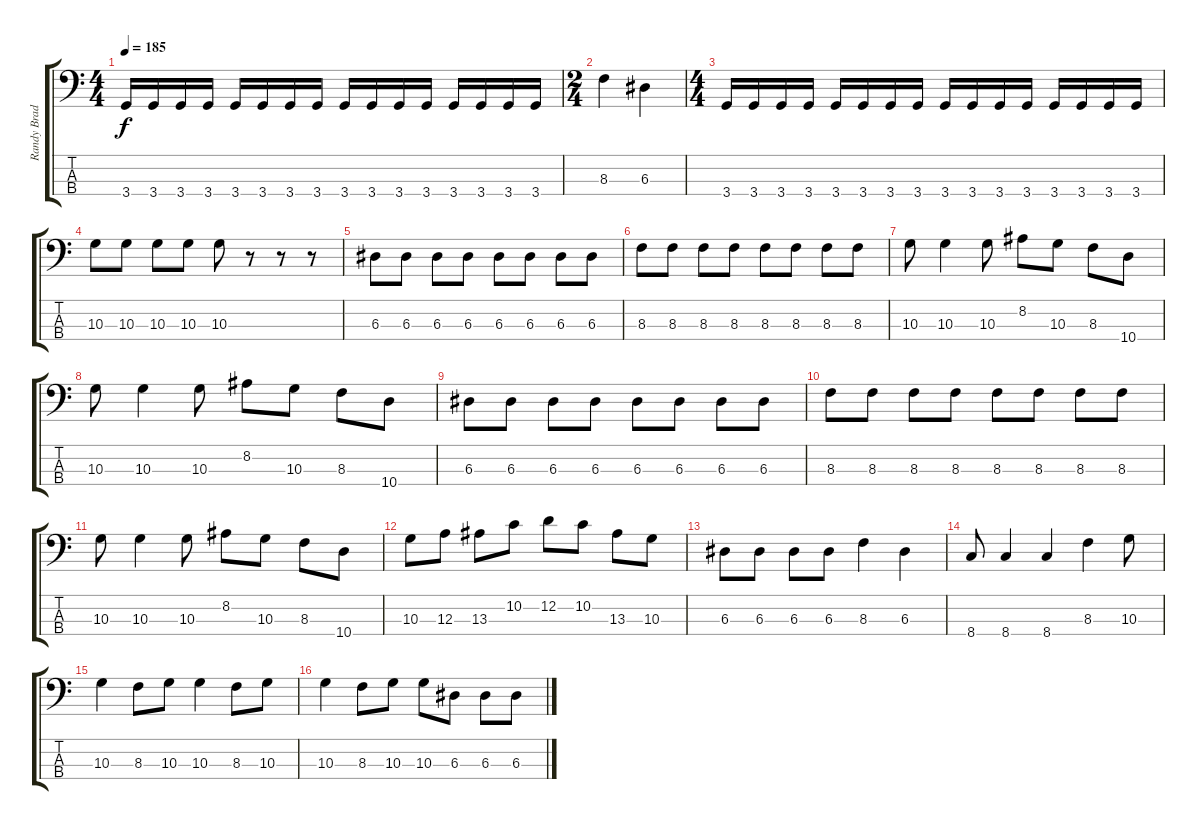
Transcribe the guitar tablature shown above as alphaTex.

\track ("Randy Bradbury" "Randy Brad") {instrument electricbasspick}
\staff {score tabs}
\tuning (G2 D2 A1 E1) {hide}
\ts (4 4)
\tempo 185
\clef f4
\ks c
3.4.16{dy f} 3.4.16 3.4.16 3.4.16 3.4.16 3.4.16 3.4.16 3.4.16 3.4.16 3.4.16 3.4.16 3.4.16 3.4.16 3.4.16 3.4.16 3.4.16 |
\ts (2 4)
8.3.4 6.3.4 |
\ts (4 4)
3.4.16 3.4.16 3.4.16 3.4.16 3.4.16 3.4.16 3.4.16 3.4.16 3.4.16 3.4.16 3.4.16 3.4.16 3.4.16 3.4.16 3.4.16 3.4.16 |
10.3.8 10.3.8 10.3.8 10.3.8 10.3.8 r.8 r.8 r.8 |
6.3.8 6.3.8 6.3.8 6.3.8 6.3.8 6.3.8 6.3.8 6.3.8 |
8.3.8 8.3.8 8.3.8 8.3.8 8.3.8 8.3.8 8.3.8 8.3.8 |
10.3.8 10.3.4 10.3.8 8.2.8 10.3.8 8.3.8 10.4.8 |
10.3.8 10.3.4 10.3.8 8.2.8 10.3.8 8.3.8 10.4.8 |
6.3.8 6.3.8 6.3.8 6.3.8 6.3.8 6.3.8 6.3.8 6.3.8 |
8.3.8 8.3.8 8.3.8 8.3.8 8.3.8 8.3.8 8.3.8 8.3.8 |
10.3.8 10.3.4 10.3.8 8.2.8 10.3.8 8.3.8 10.4.8 |
10.3.8 12.3.8 13.3.8 10.2.8 12.2.8 10.2.8 13.3.8 10.3.8 |
6.3.8 6.3.8 6.3.8 6.3.8 8.3.4 6.3.4 |
8.4.8 8.4.4 8.4.4 8.3.4 10.3.8 |
10.3.4 8.3.8 10.3.8 10.3.4 8.3.8 10.3.8 |
10.3.4 8.3.8 10.3.8 10.3.8 6.3.8 6.3.8 6.3.8
